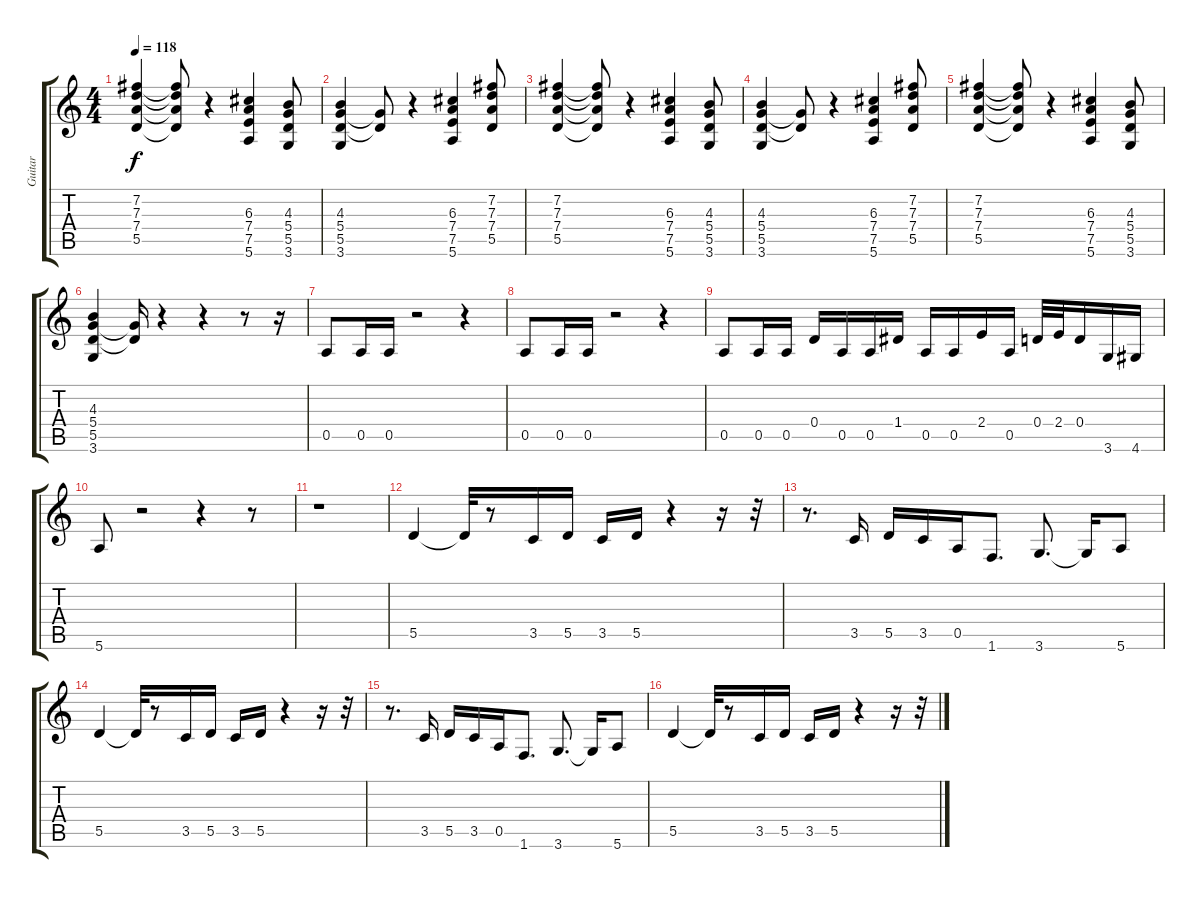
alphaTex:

\track ("Guitar" "Guitar") {instrument overdrivenguitar}
\staff {score tabs}
\tuning (E4 B3 G3 D3 A2 E2) {hide}
\ts (4 4)
\tempo 118
\clef g2
\ks c
(7.2 7.3 7.4 5.5).4{dy f} (7.2{t} 7.3{t} 7.4{t} 5.5{t}).8 r.4 (6.3 7.4 7.5 5.6).4 (4.3 5.4 5.5 3.6).8 |
(4.3 5.4 5.5 3.6).4 (5.4{t} 5.5{t}).8 r.4 (6.3 7.4 7.5 5.6).4 (7.2 7.3 7.4 5.5).8 |
(7.2 7.3 7.4 5.5).4 (7.2{t} 7.3{t} 7.4{t} 5.5{t}).8 r.4 (6.3 7.4 7.5 5.6).4 (4.3 5.4 5.5 3.6).8 |
(4.3 5.4 5.5 3.6).4 (5.4{t} 5.5{t}).8 r.4 (6.3 7.4 7.5 5.6).4 (7.2 7.3 7.4 5.5).8 |
(7.2 7.3 7.4 5.5).4 (7.2{t} 7.3{t} 7.4{t} 5.5{t}).8 r.4 (6.3 7.4 7.5 5.6).4 (4.3 5.4 5.5 3.6).8 |
(4.3 5.4 5.5 3.6).4 (5.4{t} 5.5{t}).16 r.4 r.4 r.8 r.16 |
0.5.8 0.5.16 0.5.16 r.2 r.4 |
0.5.8 0.5.16 0.5.16 r.2 r.4 |
0.5.8 0.5.16 0.5.16 0.4.16 0.5.16 0.5.16 1.4.16 0.5.16 0.5.16 2.4.16 0.5.16 0.4.32 2.4.32 0.4.16 3.6.16 4.6.16 |
5.6.8 r.2 r.4 r.8 |
r.1 |
5.5.4 5.5{t}.32 r.8 3.5.16 5.5.16 3.5.16 5.5.16 r.4 r.16 r.32 |
r.8{d} 3.5.16 5.5.16 3.5.16 0.5.16 1.6.8{d} 3.6.8{d} 3.6{t}.16 5.6.8 |
5.5.4 5.5{t}.32 r.8 3.5.16 5.5.16 3.5.16 5.5.16 r.4 r.16 r.32 |
r.8{d} 3.5.16 5.5.16 3.5.16 0.5.16 1.6.8{d} 3.6.8{d} 3.6{t}.16 5.6.8 |
5.5.4 5.5{t}.32 r.8 3.5.16 5.5.16 3.5.16 5.5.16 r.4 r.16 r.32
